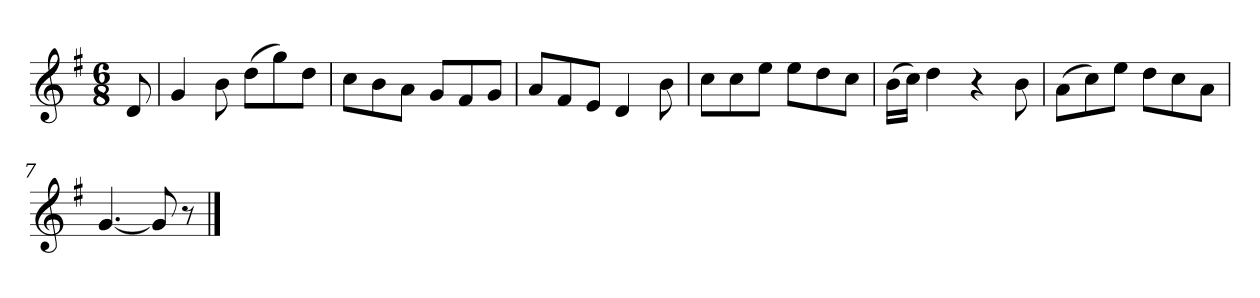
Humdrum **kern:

**kern
*part1
*staff1
*k[f#]
*M6/8
*MM120
=
8d
=1
4g
8b
(8ddL
8gg)
8ddJ
=2
8ccL
8b
8aJ
8gL
8f#
8gJ
=3
8aL
8f#
8eJ
4d
8b
=4
8ccL
8cc
8eeJ
8eeL
8dd
8ccJ
=5
(16bLL
16ccJJ)
4dd
4r
8b
=6
(8aL
8cc)
8eeJ
8ddL
8cc
8aJ
=7
[4.g
8g]
8r
==
*-
